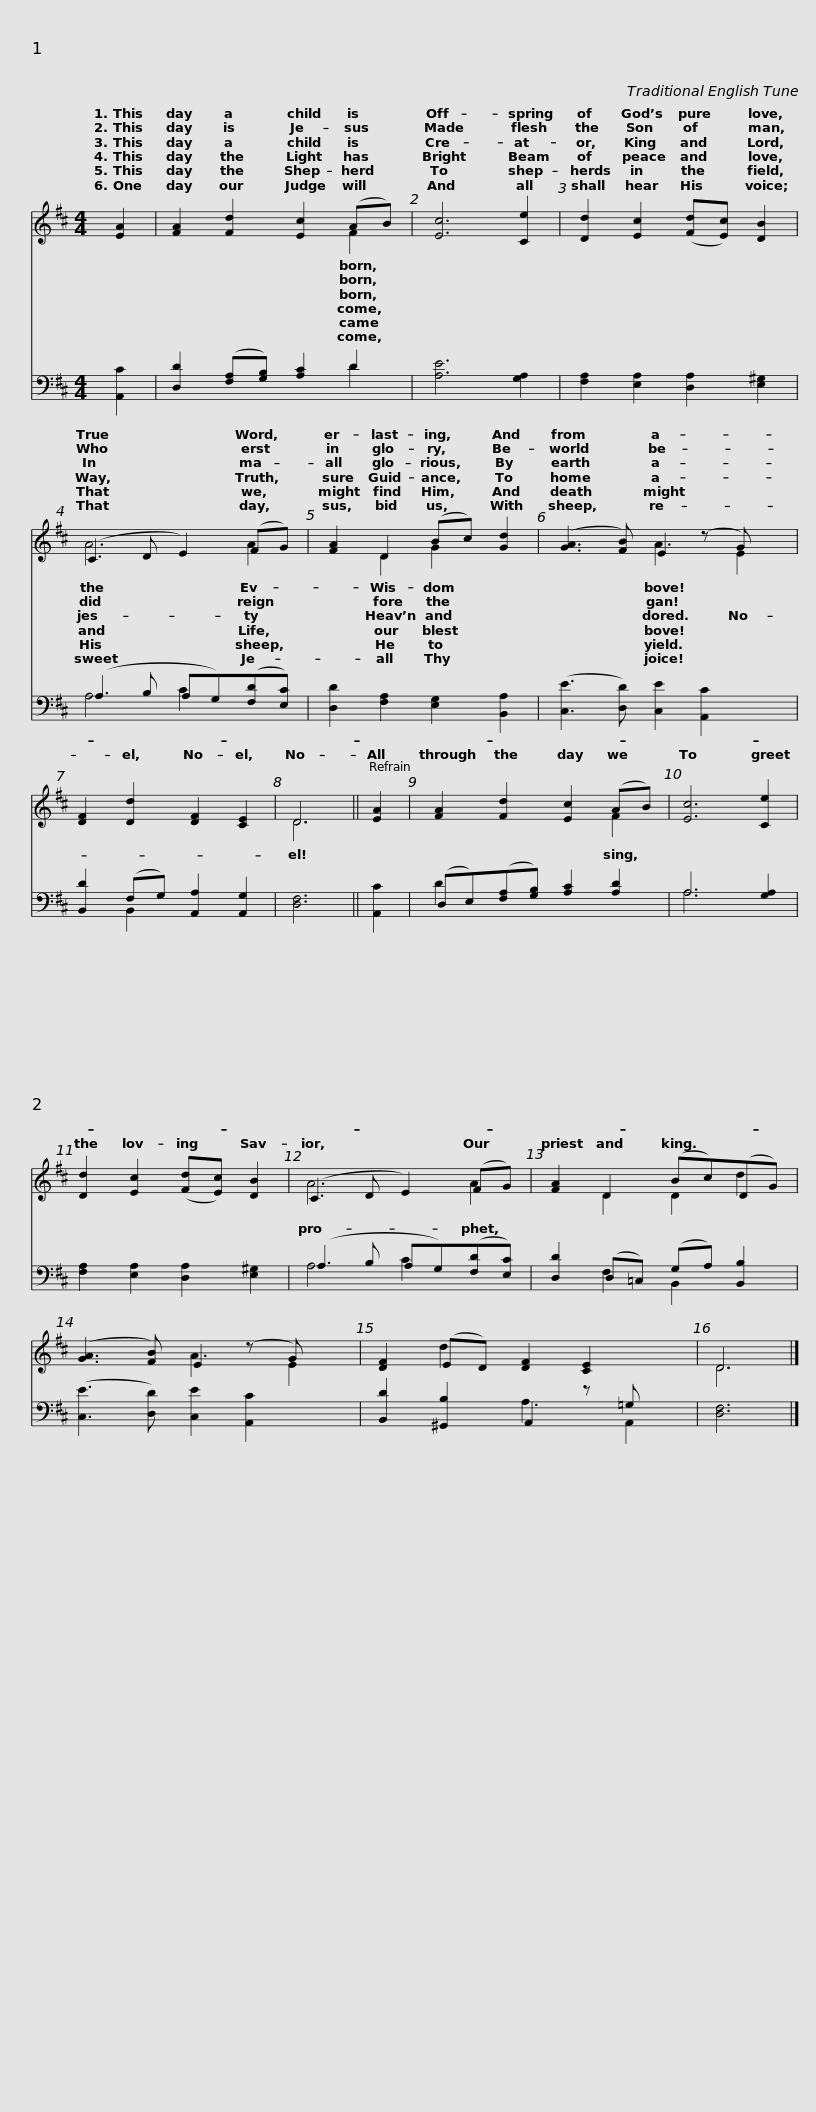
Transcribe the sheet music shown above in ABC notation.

X:1
%%score ( 1 2 ) ( 3 4 )
L:1/8
M:4/4
I:linebreak $
K:D
V:1 treble
V:2 treble
V:3 bass
V:4 bass
V:1
 [EA]2 | [FA]2 [Fd]2 [Ec]2 (AB) | [Ec]6 [Ce]2 | [Dd]2 [Ec]2 ([Fd][Ec]) [DB]2 |$ (C3 D E2) (FG) | %5
 [FA]2 D2 (Bc) [Gd]2 | ([GA]3 [FB]) E2 (z G) x |$ [DF]2 [Dd]2 [DF]2 [CE]2 | D6 || [EA]2 | %10
 [FA]2 [Fd]2 [Ec]2 (AB) | [Ec]6 [Ce]2 | [Dd]2 [Ec]2 ([Fd][Ec]) [DB]2 |$ (C3 D E2) (FG) | [FA]2 D2 (Bc)(DG) | %15
 ([GA]3 [FB]) E2 (z G) x |$ [DF]2 (ED) [DF]2 [CE]2 x | D6 |] %18
V:2
 x2 | x6 F2 | x8 | x8 |$ A6 A2 | %5
 x2 D2 G2 x2 | x4 A3 E2 |$ x8 | D6 || x2 | %10
 x6 F2 | x8 | x8 |$ A6 A2 | x2 D2 D2 d2 | %15
 x4 A3 E2 |$ x2 d2 x5 | D6 |] %18
V:3
 [A,,C]2 | [D,D]2 ([F,A,][G,B,]) [A,C]2 D2 | [A,E]6 [G,A,]2 | [F,A,]2 [E,A,]2 [D,A,]2 [E,^G,]2 |$ (A,3 B, A,G,)([F,D][E,C]) | %5
 [D,D]2 [F,A,]2 [E,G,]2 [B,,A,]2 | ([C,E]3 [D,D]) [C,E]2 [A,,C]2 x |$ [B,,D]2 (F,G,) [A,,A,]2 [A,,G,]2 | [D,F,]6 || [A,,C]2 | %10
 (D,E,)([F,A,][G,B,]) [A,C]2 [A,D]2 | A,6 [G,A,]2 | [F,A,]2 [E,A,]2 [D,A,]2 [E,^G,]2 |$ (A,3 B, A,G,)([F,D][E,C]) | [D,D]2 (D,=C,) (G,A,) [B,,B,]2 | %15
 ([C,E]3 [D,D]) [C,E]2 [A,,C]2 x |$ [B,,D]2 [^G,,B,]2 A,,2 z =G, x | [D,F,]6 |] %18
V:4
 x2 | x6 D2 | x8 | x8 |$ A,4 C2 x2 | %5
 x8 | x9 |$ x2 B,,2 x4 | x6 || x2 | %10
 D2 x6 | A,6 x2 | x8 |$ A,4 C2 x2 | x2 F,2 B,,2 x2 | %15
 x9 |$ x4 A,3 A,,2 | x6 |] %18
